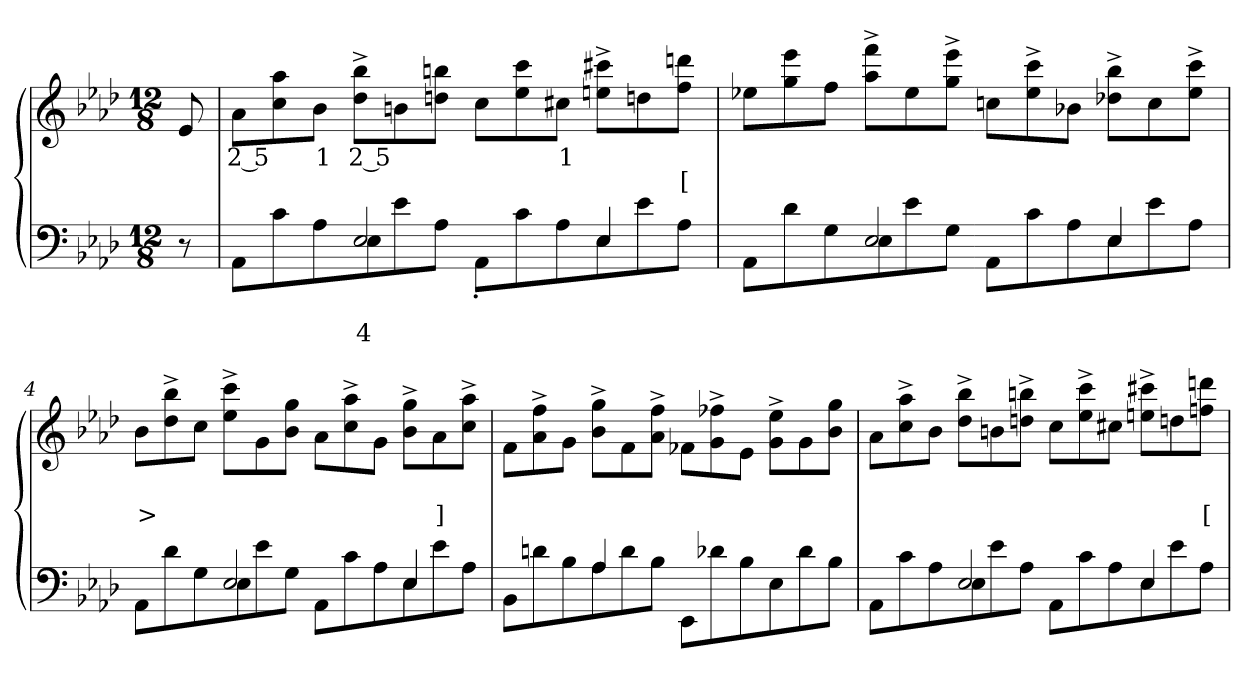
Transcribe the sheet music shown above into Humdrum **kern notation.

**kern	**text	**text	**kern	**text	**text
*part2	*part2	*part2	*part1	*part1	*part1
*staff2	*staff2	*staff2	*staff1	*staff1	*staff1
*clefF4	*	*	*clefG2	*	*
*k[b-e-a-d-]	*	*	*k[b-e-a-d-]	*	*
*M12/8	*	*	*M12/8	*	*
=1	=1	=1	=1	=1	=1
8r	.	.	8e-	.	.
=2	=2	=2	=2	=2	=2
*^	*	*	*	*	*
4.ryy	8AA-L	.	.	8a-L	2 5	.
.	8c	.	.	8aa- 8cc	.	.
.	8A-	.	.	8b-J	1	.
2E-	8E-	.	4	8bb-^> 8dd-^>L	2 5	.
.	8e-	.	.	8bn	.	.
.	8A-J	.	.	8bbn 8ddnJ	.	.
.	8AA-'>L	.	.	8ccL	.	.
4ryy	8c	.	.	8ccc 8ee-	.	.
.	8A-	.	.	8cc#XJ	1	.
4E-	8E-	.	.	8ccc#^> 8een^>L	.	.
.	8e-	.	.	8ddn	.	.
8ryy	8A-J	.	.	8dddn 8ffJ	.	[
=3	=3	=3	=3	=3	=3	=3
4.ryy	8AA-L	.	.	8ee-XL	.	.
.	8d-	.	.	8eee- 8gg	.	.
.	8G	.	.	8ffJ	.	.
2E-	8E-	.	.	8fff^> 8aa-^>L	.	.
.	8e-	.	.	8ee-	.	.
.	8GJ	.	.	8eee-^> 8gg^>J	.	.
.	8AA-L	.	.	8ccnL	.	.
4ryy	8c	.	.	8ccc^> 8ee-^>	.	.
.	8A-	.	.	8b-XJ	.	.
4E-	8E-	.	.	8bb-^> 8dd-X^>L	.	.
.	8e-	.	.	8cc	.	.
8ryy	8A-J	.	.	8ccc^> 8ee-^>J	.	.
=4	=4	=4	=4	=4	=4	=4
4.ryy	8AA-L	.	.	8b-L	.	>
.	8d-	.	.	8bb-^> 8dd-^>	.	.
.	8G	.	.	8ccJ	.	.
2E-	8E-	.	.	8ccc^> 8ee-^>L	.	.
.	8e-	.	.	8g	.	.
.	8GJ	.	.	8gg 8b-J	.	.
.	8AA-L	.	.	8a-L	.	.
4ryy	8c	.	.	8aa-^> 8cc^>	.	.
.	8A-	.	.	8gJ	.	.
4E-	8E-	.	.	8gg^> 8b-^>L	.	.
.	8e-	.	.	8a-	.	]
8ryy	8A-J	.	.	8aa-^> 8cc^>J	.	.
=5	=5	=5	=5	=5	=5	=5
4.ryy	8BB-L	.	.	8f\L	.	.
.	8dn	.	.	8ff^> 8a-^>	.	.
.	8B-	.	.	8gJ	.	.
4A-	8A-	.	.	8gg^> 8b-^>L	.	.
.	8d	.	.	8f	.	.
2..ryy	8B-J	.	.	8ff^> 8a-^>J	.	.
.	8EE-L	.	.	8f-X\L	.	.
.	8d-X	.	.	8ff-^> 8g^>	.	.
.	8B-	.	.	8e-J	.	.
.	8E-	.	.	8ee-^> 8g^>L	.	.
.	8d-	.	.	8g	.	.
.	8B-J	.	.	8gg 8b-J	.	.
=6	=6	=6	=6	=6	=6	=6
4.ryy	8AA-L	.	.	8a-L	.	.
.	8c	.	.	8aa-^> 8cc^>	.	.
.	8A-	.	.	8b-J	.	.
2E-	8E-	.	.	8bb-^> 8dd-^>L	.	.
.	8e-	.	.	8bn	.	.
.	8A-J	.	.	8bbn^> 8ddn^>J	.	.
.	8AA-L	.	.	8ccL	.	.
4ryy	8c	.	.	8ccc^> 8ee-^>	.	.
.	8A-	.	.	8cc#XJ	.	.
4E-	8E-	.	.	8ccc#^> 8een^>L	.	.
.	8e-	.	.	8ddn	.	.
8ryy	8A-J	.	.	8dddn 8ffnJ	.	[
*v	*v	*	*	*	*	*
=	=	=	=	=	=
*-	*-	*-	*-	*-	*-
